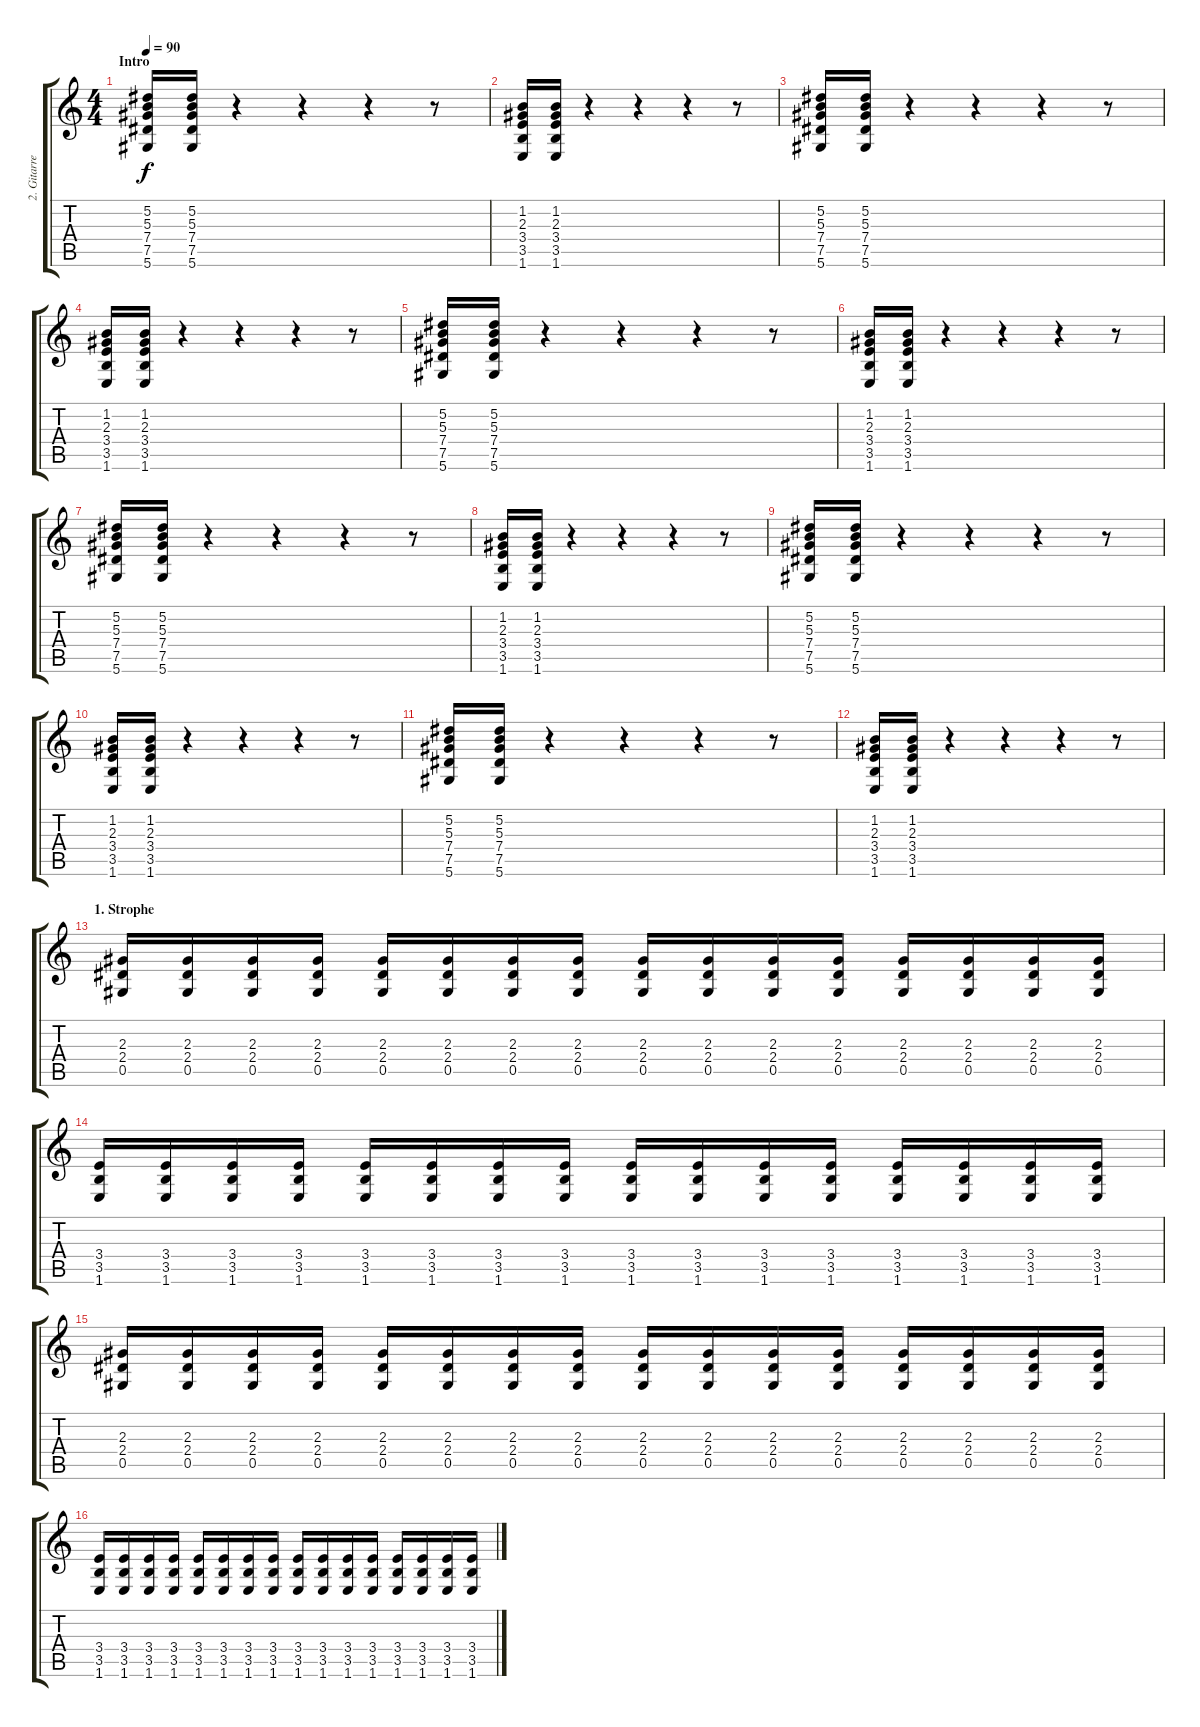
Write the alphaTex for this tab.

\track ("2. Gitarre" "2. Gitarre") {instrument distortionguitar}
\staff {score tabs}
\tuning (Eb4 Bb3 Gb3 Db3 Ab2 Eb2) {hide}
\ts (4 4)
\section ("" "Intro")
\tempo 90
\clef g2
\ks c
(5.2 5.3 7.4 7.5 5.6).16{dy f instrument distortionguitar} (5.2 5.3 7.4 7.5 5.6).16 r.4 r.4 r.4 r.8 |
(1.2 2.3 3.4 3.5 1.6).16 (1.2 2.3 3.4 3.5 1.6).16 r.4 r.4 r.4 r.8 |
(5.2 5.3 7.4 7.5 5.6).16 (5.2 5.3 7.4 7.5 5.6).16 r.4 r.4 r.4 r.8 |
(1.2 2.3 3.4 3.5 1.6).16 (1.2 2.3 3.4 3.5 1.6).16 r.4 r.4 r.4 r.8 |
(5.2 5.3 7.4 7.5 5.6).16 (5.2 5.3 7.4 7.5 5.6).16 r.4 r.4 r.4 r.8 |
(1.2 2.3 3.4 3.5 1.6).16 (1.2 2.3 3.4 3.5 1.6).16 r.4 r.4 r.4 r.8 |
(5.2 5.3 7.4 7.5 5.6).16 (5.2 5.3 7.4 7.5 5.6).16 r.4 r.4 r.4 r.8 |
(1.2 2.3 3.4 3.5 1.6).16 (1.2 2.3 3.4 3.5 1.6).16 r.4 r.4 r.4 r.8 |
(5.2 5.3 7.4 7.5 5.6).16 (5.2 5.3 7.4 7.5 5.6).16 r.4 r.4 r.4 r.8 |
(1.2 2.3 3.4 3.5 1.6).16 (1.2 2.3 3.4 3.5 1.6).16 r.4 r.4 r.4 r.8 |
(5.2 5.3 7.4 7.5 5.6).16 (5.2 5.3 7.4 7.5 5.6).16 r.4 r.4 r.4 r.8 |
(1.2 2.3 3.4 3.5 1.6).16 (1.2 2.3 3.4 3.5 1.6).16 r.4 r.4 r.4 r.8 |
\section ("" "1. Strophe")
(2.3 2.4 0.5).16{instrument electricguitarmuted} (2.3 2.4 0.5).16 (2.3 2.4 0.5).16 (2.3 2.4 0.5).16 (2.3 2.4 0.5).16 (2.3 2.4 0.5).16 (2.3 2.4 0.5).16 (2.3 2.4 0.5).16 (2.3 2.4 0.5).16 (2.3 2.4 0.5).16 (2.3 2.4 0.5).16 (2.3 2.4 0.5).16 (2.3 2.4 0.5).16 (2.3 2.4 0.5).16 (2.3 2.4 0.5).16 (2.3 2.4 0.5).16 |
(3.4 3.5 1.6).16{instrument electricguitarmuted} (3.4 3.5 1.6).16 (3.4 3.5 1.6).16 (3.4 3.5 1.6).16 (3.4 3.5 1.6).16 (3.4 3.5 1.6).16 (3.4 3.5 1.6).16 (3.4 3.5 1.6).16 (3.4 3.5 1.6).16 (3.4 3.5 1.6).16 (3.4 3.5 1.6).16 (3.4 3.5 1.6).16 (3.4 3.5 1.6).16 (3.4 3.5 1.6).16 (3.4 3.5 1.6).16 (3.4 3.5 1.6).16 |
(2.3 2.4 0.5).16{instrument electricguitarmuted} (2.3 2.4 0.5).16 (2.3 2.4 0.5).16 (2.3 2.4 0.5).16 (2.3 2.4 0.5).16 (2.3 2.4 0.5).16 (2.3 2.4 0.5).16 (2.3 2.4 0.5).16 (2.3 2.4 0.5).16 (2.3 2.4 0.5).16 (2.3 2.4 0.5).16 (2.3 2.4 0.5).16 (2.3 2.4 0.5).16 (2.3 2.4 0.5).16 (2.3 2.4 0.5).16 (2.3 2.4 0.5).16 |
(3.4 3.5 1.6).16{instrument electricguitarmuted} (3.4 3.5 1.6).16 (3.4 3.5 1.6).16 (3.4 3.5 1.6).16 (3.4 3.5 1.6).16 (3.4 3.5 1.6).16 (3.4 3.5 1.6).16 (3.4 3.5 1.6).16 (3.4 3.5 1.6).16 (3.4 3.5 1.6).16 (3.4 3.5 1.6).16 (3.4 3.5 1.6).16 (3.4 3.5 1.6).16 (3.4 3.5 1.6).16 (3.4 3.5 1.6).16 (3.4 3.5 1.6).16
